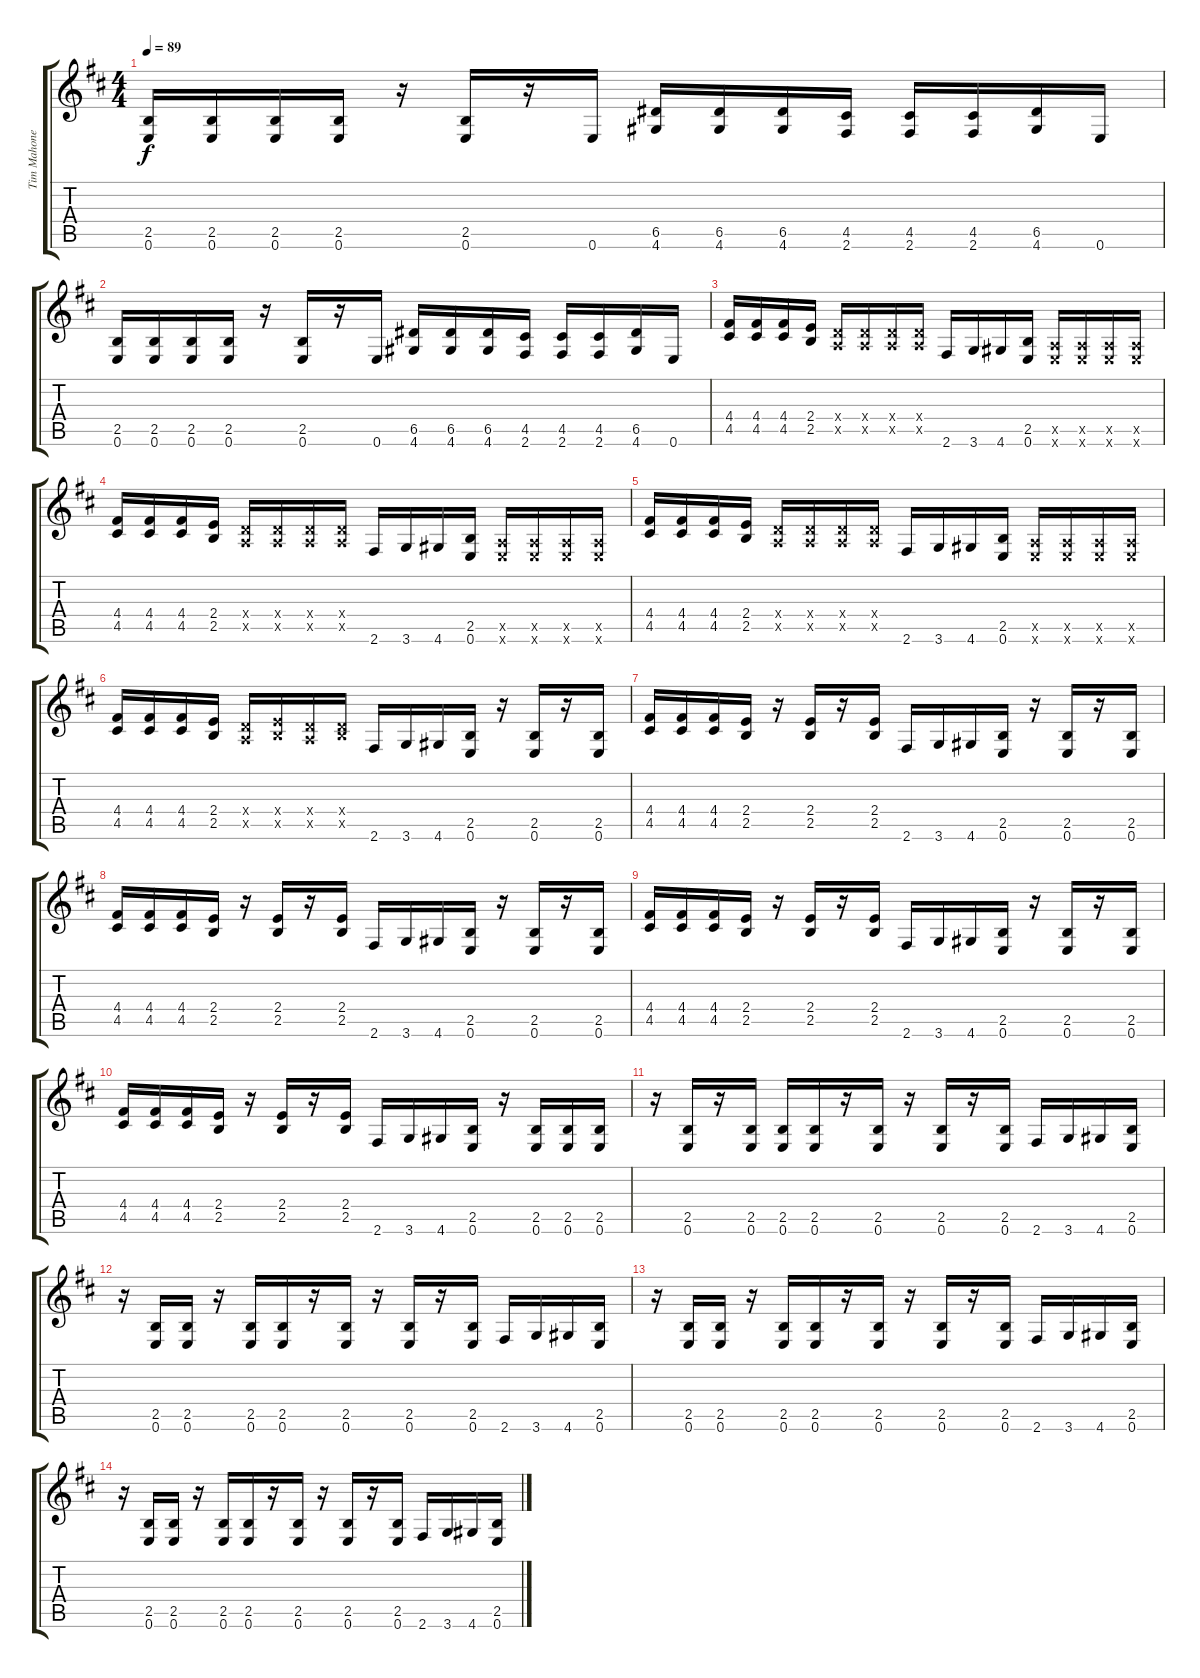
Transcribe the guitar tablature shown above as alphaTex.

\track ("Tim Mahoney Guitar" "Tim Mahone") {instrument distortionguitar}
\staff {score tabs}
\tuning (E4 B3 G3 D3 A2 E2) {hide}
\ts (4 4)
\tempo 89
\clef g2
\ks d
(2.5 0.6).16{dy f} (2.5 0.6).16 (2.5 0.6).16 (2.5 0.6).16 r.16 (2.5 0.6).16 r.16 0.6.16 (6.5 4.6).16 (6.5 4.6).16 (6.5 4.6).16 (4.5 2.6).16 (4.5 2.6).16 (4.5 2.6).16 (6.5 4.6).16 0.6.16 |
(2.5 0.6).16 (2.5 0.6).16 (2.5 0.6).16 (2.5 0.6).16 r.16 (2.5 0.6).16 r.16 0.6.16 (6.5 4.6).16 (6.5 4.6).16 (6.5 4.6).16 (4.5 2.6).16 (4.5 2.6).16 (4.5 2.6).16 (6.5 4.6).16 0.6.16 |
(4.4 4.5).16 (4.4 4.5).16 (4.4 4.5).16 (2.4 2.5).16 (0.4{x} 0.5{x}).16 (0.4{x} 0.5{x}).16 (0.4{x} 0.5{x}).16 (0.4{x} 0.5{x}).16 2.6.16 3.6.16 4.6.16 (2.5 0.6).16 (0.5{x} 0.6{x}).16 (0.5{x} 0.6{x}).16 (0.5{x} 0.6{x}).16 (0.5{x} 0.6{x}).16 |
(4.4 4.5).16 (4.4 4.5).16 (4.4 4.5).16 (2.4 2.5).16 (0.4{x} 0.5{x}).16 (0.4{x} 0.5{x}).16 (0.4{x} 0.5{x}).16 (0.4{x} 0.5{x}).16 2.6.16 3.6.16 4.6.16 (2.5 0.6).16 (0.5{x} 0.6{x}).16 (0.5{x} 0.6{x}).16 (0.5{x} 0.6{x}).16 (0.5{x} 0.6{x}).16 |
(4.4 4.5).16 (4.4 4.5).16 (4.4 4.5).16 (2.4 2.5).16 (0.4{x} 0.5{x}).16 (0.4{x} 0.5{x}).16 (0.4{x} 0.5{x}).16 (0.4{x} 0.5{x}).16 2.6.16 3.6.16 4.6.16 (2.5 0.6).16 (0.5{x} 0.6{x}).16 (0.5{x} 0.6{x}).16 (0.5{x} 0.6{x}).16 (0.5{x} 0.6{x}).16 |
(4.4 4.5).16 (4.4 4.5).16 (4.4 4.5).16 (2.4 2.5).16 (0.4{x} 0.5{x}).16 (2.4{x} 2.5{x}).16 (0.4{x} 0.5{x}).16 (0.4{x} 2.5{x}).16 2.6.16 3.6.16 4.6.16 (2.5 0.6).16 r.16 (2.5 0.6).16 r.16 (2.5 0.6).16 |
(4.4 4.5).16 (4.4 4.5).16 (4.4 4.5).16 (2.4 2.5).16 r.16 (2.4 2.5).16 r.16 (2.4 2.5).16 2.6.16 3.6.16 4.6.16 (2.5 0.6).16 r.16 (2.5 0.6).16 r.16 (2.5 0.6).16 |
(4.4 4.5).16 (4.4 4.5).16 (4.4 4.5).16 (2.4 2.5).16 r.16 (2.4 2.5).16 r.16 (2.4 2.5).16 2.6.16 3.6.16 4.6.16 (2.5 0.6).16 r.16 (2.5 0.6).16 r.16 (2.5 0.6).16 |
(4.4 4.5).16 (4.4 4.5).16 (4.4 4.5).16 (2.4 2.5).16 r.16 (2.4 2.5).16 r.16 (2.4 2.5).16 2.6.16 3.6.16 4.6.16 (2.5 0.6).16 r.16 (2.5 0.6).16 r.16 (2.5 0.6).16 |
(4.4 4.5).16 (4.4 4.5).16 (4.4 4.5).16 (2.4 2.5).16 r.16 (2.4 2.5).16 r.16 (2.4 2.5).16 2.6.16 3.6.16 4.6.16 (2.5 0.6).16 r.16 (2.5 0.6).16 (2.5 0.6).16 (2.5 0.6).16 |
r.16 (2.5 0.6).16 r.16 (2.5 0.6).16 (2.5 0.6).16 (2.5 0.6).16 r.16 (2.5 0.6).16 r.16 (2.5 0.6).16 r.16 (2.5 0.6).16 2.6.16 3.6.16 4.6.16 (2.5 0.6).16 |
r.16 (2.5 0.6).16 (2.5 0.6).16 r.16 (2.5 0.6).16 (2.5 0.6).16 r.16 (2.5 0.6).16 r.16 (2.5 0.6).16 r.16 (2.5 0.6).16 2.6.16 3.6.16 4.6.16 (2.5 0.6).16 |
r.16 (2.5 0.6).16 (2.5 0.6).16 r.16 (2.5 0.6).16 (2.5 0.6).16 r.16 (2.5 0.6).16 r.16 (2.5 0.6).16 r.16 (2.5 0.6).16 2.6.16 3.6.16 4.6.16 (2.5 0.6).16 |
r.16 (2.5 0.6).16 (2.5 0.6).16 r.16 (2.5 0.6).16 (2.5 0.6).16 r.16 (2.5 0.6).16 r.16 (2.5 0.6).16 r.16 (2.5 0.6).16 2.6.16 3.6.16 4.6.16 (2.5 0.6).16
